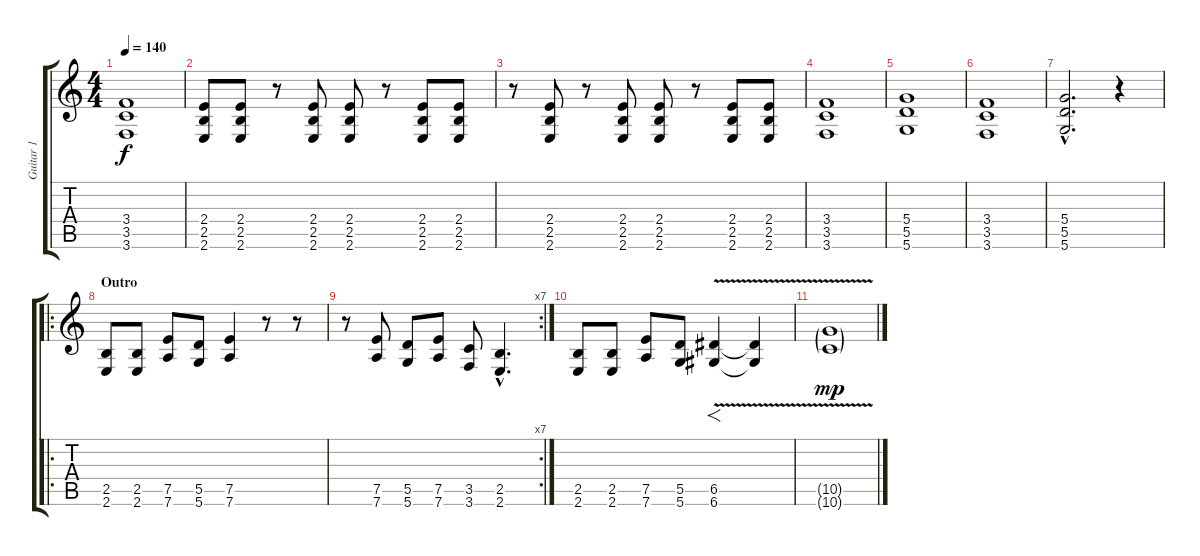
\track ("Guitar 1" "Guitar 1") {instrument overdrivenguitar}
\staff {score tabs}
\tuning (E4 B3 G3 D3 A2 D2) {hide}
\ts (4 4)
\tempo 140
\clef g2
\ks c
(3.4 3.5 3.6).1{dy f} |
(2.4 2.5 2.6).8 (2.4 2.5 2.6).8 r.8 (2.4 2.5 2.6).8 (2.4 2.5 2.6).8 r.8 (2.4 2.5 2.6).8 (2.4 2.5 2.6).8 |
r.8 (2.4 2.5 2.6).8 r.8 (2.4 2.5 2.6).8 (2.4 2.5 2.6).8 r.8 (2.4 2.5 2.6).8 (2.4 2.5 2.6).8 |
(3.4 3.5 3.6).1 |
(5.4 5.5 5.6).1 |
(3.4 3.5 3.6).1 |
(5.4{hac} 5.5{hac} 5.6{hac}).2{d} r.4 |
\ro
\section ("" "Outro")
(2.5 2.6).8 (2.5 2.6).8 (7.5 7.6).8 (5.5 5.6).8 (7.5 7.6).4 r.8 r.8 |
\rc 7
r.8 (7.5 7.6).8 (5.5 5.6).8 (7.5 7.6).8 (3.5 3.6).8 (2.5{hac} 2.6{hac}).4{d} |
(2.5 2.6).8 (2.5 2.6).8 (7.5 7.6).8 (5.5 5.6).8 (6.5 6.6{v}).4{f} (6.5{t} 6.6{t}).4 |
(10.5{v g} 10.6{v g}).1{dy mp volume 0}
